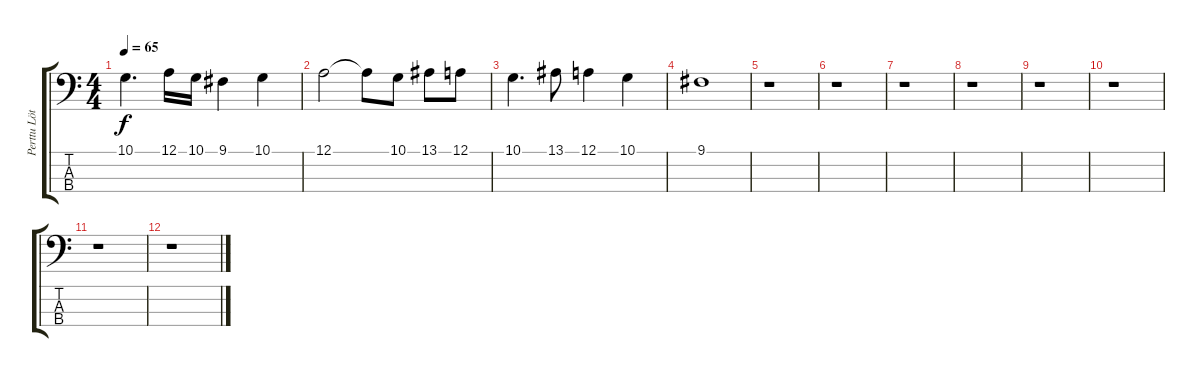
\track ("Perttu Lötjönen (Violoncello)" "Perttu Löt") {instrument cello}
\staff {score tabs}
\tuning (A2 D2 G1 C1) {hide}
\ts (4 4)
\tempo 65
\clef f4
\ks c
10.1.4{d dy f} 12.1.16 10.1.16 9.1.4 10.1.4 |
12.1.2 12.1{t}.8 10.1.8 13.1.8 12.1.8 |
10.1.4{d} 13.1.8 12.1.4 10.1.4 |
9.1.1 |
r.1 |
r.1 |
r.1 |
r.1 |
r.1 |
r.1 |
r.1 |
r.1
